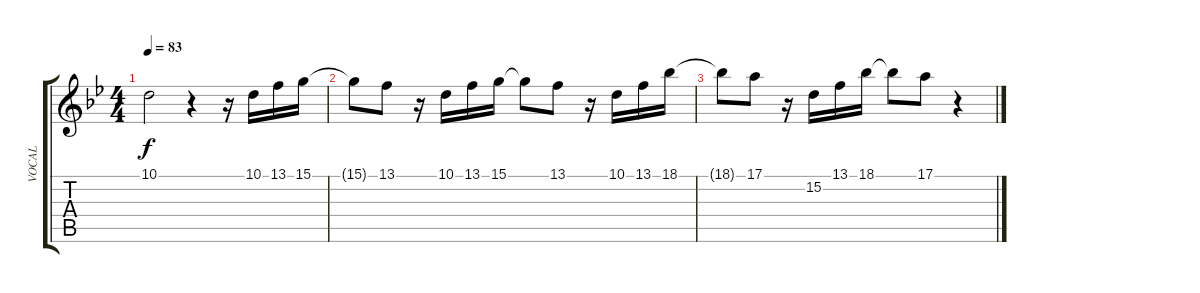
\track ("VOCAL" "VOCAL") {instrument musicbox}
\staff {score tabs}
\tuning (E4 B3 G3 D3 A2 E2) {hide}
\ts (4 4)
\tempo 83
\clef g2
\ks gminor
10.1{t}.2{dy f} r.4 r.16 10.1.16 13.1.16 15.1.16 |
15.1{t}.8 13.1.8 r.16 10.1.16 13.1.16 15.1.16 15.1{t}.8 13.1.8 r.16 10.1.16 13.1.16 18.1.16 |
18.1{t}.8 17.1.8 r.16 15.2.16 13.1.16 18.1.16 18.1{t}.8 17.1.8 r.4
